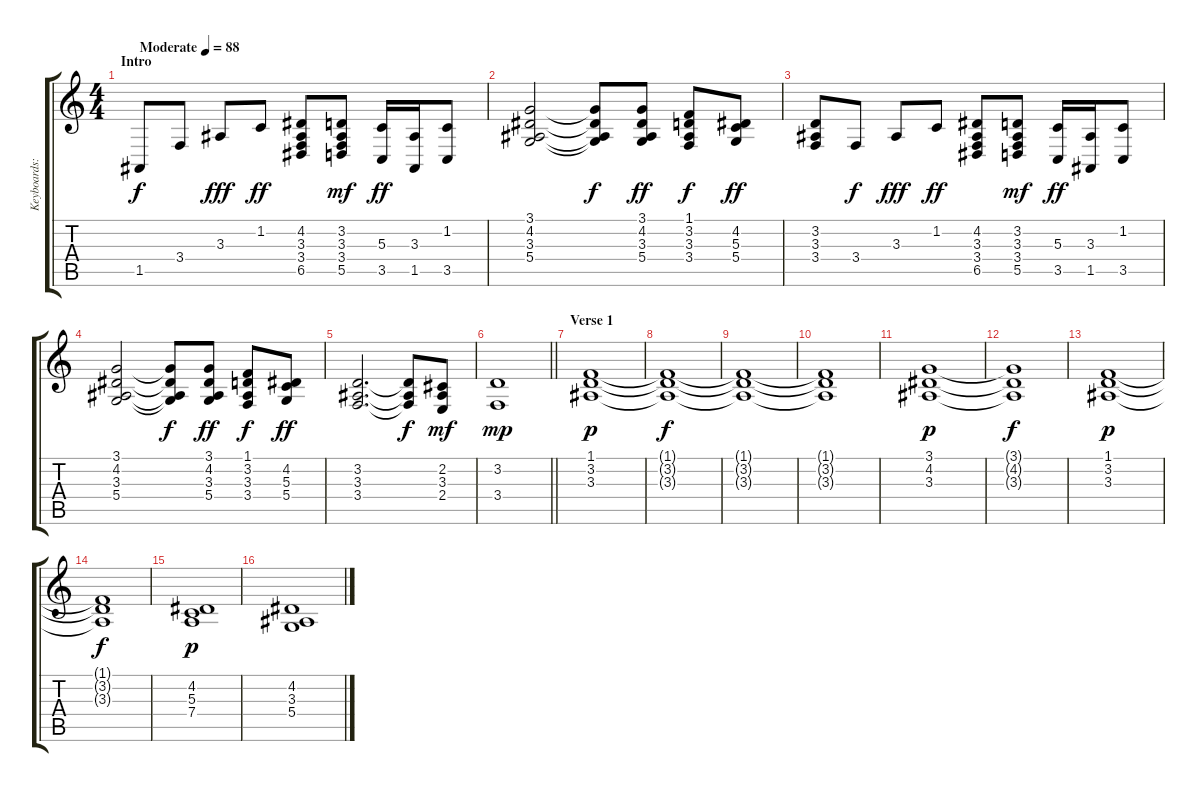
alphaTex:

\track ("Keyboards: Earl Van Dyke" "Keyboards:") {instrument pad2warm}
\staff {score tabs}
\tuning (E4 B3 G3 D3 A2 E2) {hide}
\ts (4 4)
\section ("" "Intro")
\tempo (88 "Moderate")
\clef g2
\ks c
1.5.8{dy f volume 16 instrument acousticgrandpiano} 3.4.8 3.3.8{dy fff} 1.2.8{dy ff} (4.2 3.3 3.4 6.5).8 (3.2 3.3 3.4 5.5).8{dy mf} (5.3 3.5).16{dy ff} (3.3 1.5).16 (1.2 3.5).8 |
(3.1 4.2 3.3 5.4).2 (3.1{t} 4.2{t} 3.3{t} 5.4{t}).8{dy f} (3.1 4.2 3.3 5.4).8{dy ff} (1.1 3.2 3.3 3.4).8{dy f} (4.2 5.3 5.4).8{dy ff} |
(3.2 3.3 3.4).8 3.4.8{dy f} 3.3.8{dy fff} 1.2.8{dy ff} (4.2 3.3 3.4 6.5).8 (3.2 3.3 3.4 5.5).8{dy mf} (5.3 3.5).16{dy ff} (3.3 1.5).16 (1.2 3.5).8 |
(3.1 4.2 3.3 5.4).2 (3.1{t} 4.2{t} 3.3{t} 5.4{t}).8{dy f} (3.1 4.2 3.3 5.4).8{dy ff} (1.1 3.2 3.3 3.4).8{dy f} (4.2 5.3 5.4).8{dy ff} |
(3.2 3.3 3.4).2{d} (3.2{t} 3.3{t} 3.4{t}).8{dy f} (2.2 3.3 2.4).8{dy mf} |
\barLineRight lightlight
(3.2 3.4).1{dy mp} |
\section ("" "Verse 1")
(1.1 3.2 3.3).1{dy p instrument pad2warm} |
(1.1{t} 3.2{t} 3.3{t}).1{dy f} |
(1.1{t} 3.2{t} 3.3{t}).1 |
(1.1{t} 3.2{t} 3.3{t}).1 |
(3.1 4.2 3.3).1{dy p} |
(3.1{t} 4.2{t} 3.3{t}).1{dy f} |
(1.1 3.2 3.3).1{dy p} |
(1.1{t} 3.2{t} 3.3{t}).1{dy f} |
(4.2 5.3 7.4).1{dy p} |
(4.2 3.3 5.4).1
